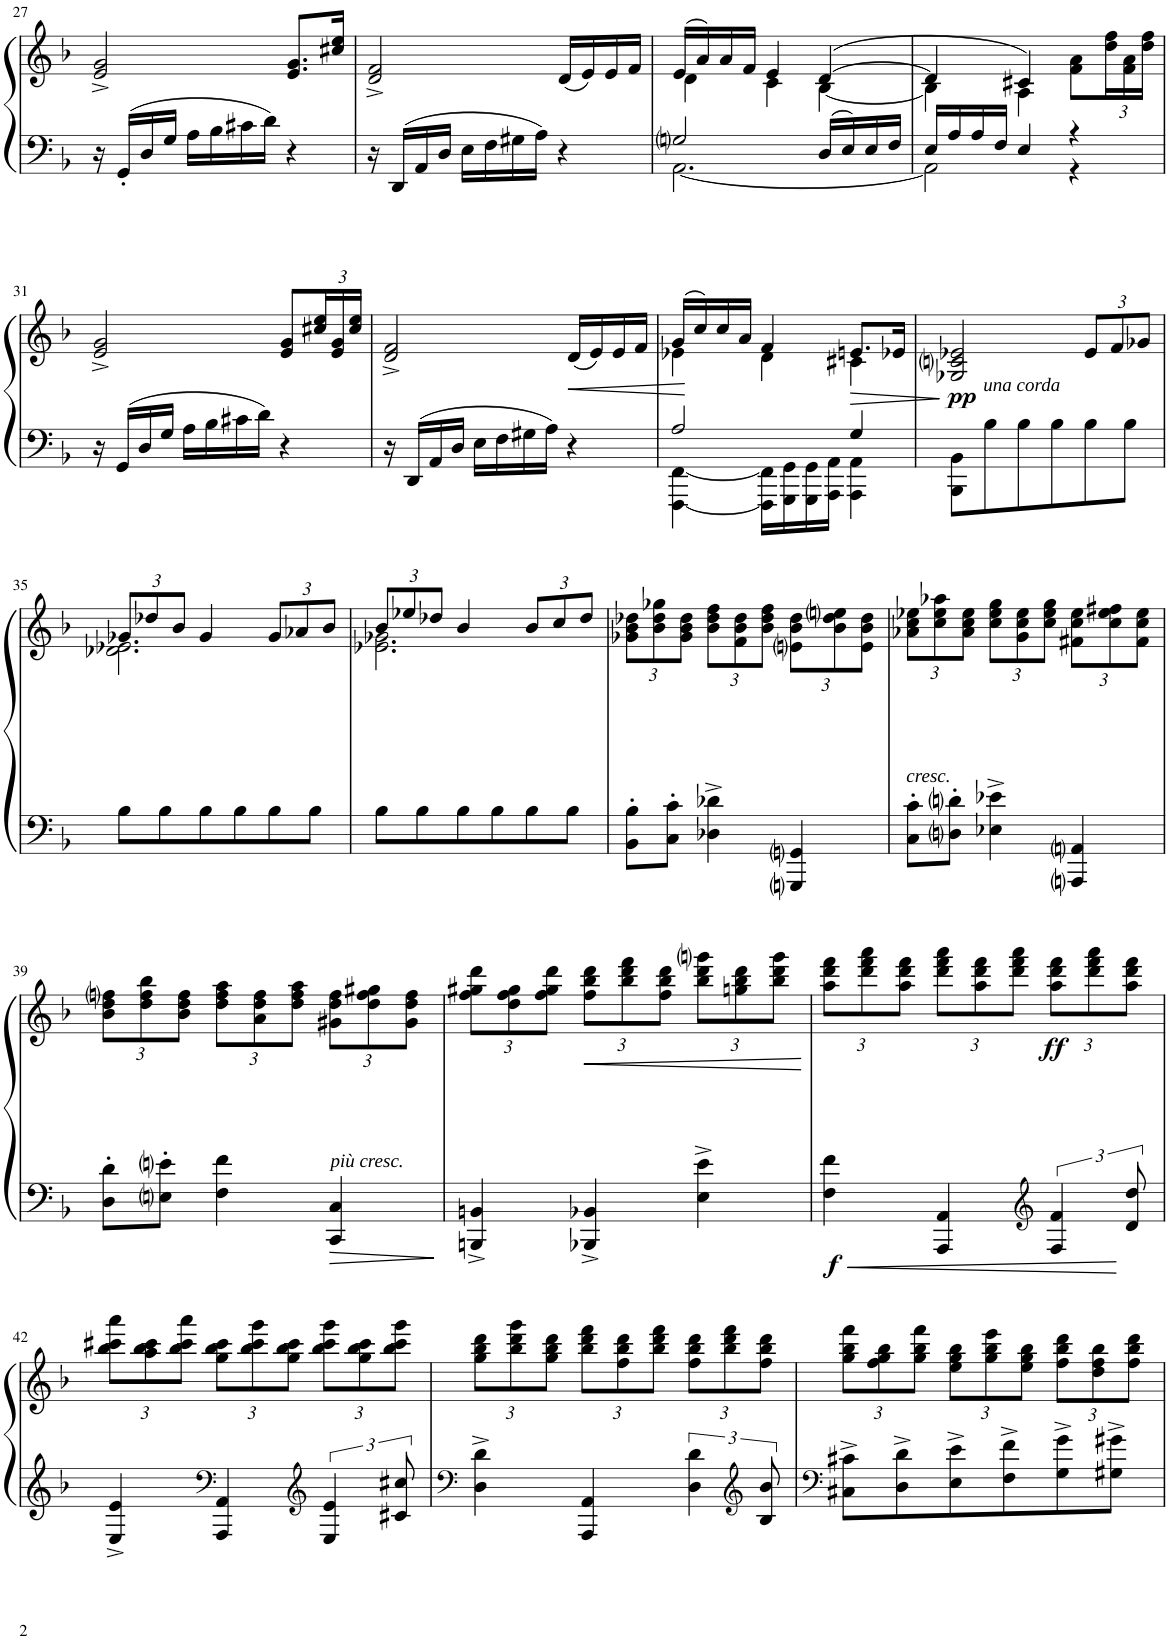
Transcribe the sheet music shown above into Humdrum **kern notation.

**kern	**kern	**dynam
*part1	*part1	*part1
*staff2	*staff1	*staff1/2
*I"Midi_1	*	*
!!LO:PB:g=z
*clefF4	*clefG2	*
*k[b-]	*k[b-]	*
*F:	*F:	*
*M3/4	*M3/4	*
=27	=27	=27
*^	*^	*
16r	2ryy	2e/^ 2g/^	2ryy	.
16GG'/LL	.	.	.	.
16D/	.	.	.	.
16G/JJ	.	.	.	.
16A\LL	.	.	.	.
16B-\	.	.	.	.
16c#X\	.	.	.	.
16d\JJ	.	.	.	.
4r	4ryy	8.e/ 8.g/L	4ryy	.
.	.	16cc#X/ 16ee/Jk	.	.
=28	=28	=28	=28	=28
16r	2ryy	2d/^ 2f/^	2ryy	.
16DD/LL	.	.	.	.
16AA/	.	.	.	.
16D/JJ	.	.	.	.
16E\LL	.	.	.	.
16F\	.	.	.	.
16G#X\	.	.	.	.
16A\JJ	.	.	.	.
4r	4ryy	(16d/LL	4ryy	.
.	.	16e/)	.	.
.	.	16e/	.	.
.	.	16f/JJ	.	.
=29	=29	=29	=29	=29
2Gni/	[2.AA\	(16e/LL	4d\	.
.	.	16a/)	.	.
.	.	16a/	.	.
.	.	16f/JJ	.	.
.	.	4e/	4c\	.
16D/LL	.	([4d/	[4B-\	.
16E/	.	.	.	.
16E/	.	.	.	.
16F/JJ	.	.	.	.
=30	=30	=30	=30	=30
16E/LL	2AA\]	4d/]	4B-\]	.
16A/	.	.	.	.
16A/	.	.	.	.
16F/JJ	.	.	.	.
4E/	.	4c#X/)	4A\	.
4r	4r	8f\ 8a\L	4ryy	.
*	*	*Xbrackettup	*	*
.	.	24dd\ 24ff\L	.	.
.	.	24f\ 24a\	.	.
.	.	24dd\ 24ff\JJ	.	.
!!LO:LB:g=z	!!
=31	=31	=31	=31	=31
16r	2ryy	2e/^ 2g/^	2ryy	.
16GG/LL	.	.	.	.
16D/	.	.	.	.
16G/JJ	.	.	.	.
16A\LL	.	.	.	.
16B-\	.	.	.	.
16c#X\	.	.	.	.
16d\JJ	.	.	.	.
4r	4ryy	8e/ 8g/L	4ryy	.
.	.	24cc#X/ 24ee/L	.	.
.	.	24e/ 24g/	.	.
.	.	24cc#/ 24ee/JJ	.	.
=32	=32	=32	=32	=32
16r	2ryy	2d/^ 2f/^	2ryy	.
16DD/LL	.	.	.	.
16AA/	.	.	.	.
16D/JJ	.	.	.	.
16E\LL	.	.	.	.
16F\	.	.	.	.
16G#X\	.	.	.	.
16A\JJ	.	.	.	.
!	!	!	!	!LO:HP:b
4r	4ryy	(16d/LL	4ryy	<
.	.	16e/)	.	.
.	.	16e/	.	.
.	.	16f/JJ	.	.
=33	=33	=33	=33	=33
2A/	[4FFF\ [4FF\	(16g/LL	4e-X\	.
.	.	16cc/)	.	[
.	.	16cc/	.	.
.	.	16a/JJ	.	.
.	16FFF\] 16FF\]LL	4f/	4d\	.
.	16GGG\ 16GG\	.	.	.
.	16GGG\ 16GG\	.	.	.
.	16AAA\ 16AA\JJ	.	.	.
!	!	!	!	!LO:HP:b
4G/	4AAA\ 4AA\	8.en/L	4c#X\	>
.	.	16e-X/Jk	.	.
*v	*v	*	*	*
*	*v	*v	*
.	.	]
=34	=34	=34
*^	*^	*
!	!	!	!	!LO:DY:b
8BBB-\ 8BB-\L	2ryy	2G-X/ 2cni/ 2e-X/	2ryy	pp
!LO:TX:a:i:t=una corda	!	!	!	!
8B-\	.	.	.	.
8B-\	.	.	.	.
8B-\	.	.	.	.
8B-\	4ryy	12e-/L	4ryy	.
.	.	12f/	.	.
8B-\J	.	.	.	.
.	.	12g-X/J	.	.
*v	*v	*	*	*
!!LO:LB:g=z	!!
=35	=35	=35	=35
8B-\L	12g-X/L	2.d-X\ 2.e-X\	.
.	12dd-X/	.	.
8B-\	.	.	.
.	12b-/J	.	.
8B-\	4g-/	.	.
8B-\	.	.	.
8B-\	12g-/L	.	.
.	12a-X/	.	.
8B-\J	.	.	.
.	12b-/J	.	.
=36	=36	=36	=36
8B-\L	12b-/L	2.e-X\ 2.g-X\	.
.	12ee-X/	.	.
8B-\	.	.	.
.	12dd-X/J	.	.
8B-\	4b-/	.	.
8B-\	.	.	.
8B-\	12b-/L	.	.
.	12cc/	.	.
8B-\J	.	.	.
.	12dd-/J	.	.
=37	=37	=37	=37
8BB-\' 8B-\'L	12g-X\ 12b-\ 12dd-X\L	2ryy	.
.	12b-\ 12dd-\ 12gg-X\	.	.
8C\' 8c\'J	.	.	.
.	12g-\ 12b-\ 12dd-\J	.	.
4D-X\^ 4d-X\^	12b-\ 12dd-\ 12ff\L	.	.
.	12f\ 12b-\ 12dd-\	.	.
.	12b-\ 12dd-\ 12ff\J	.	.
4GGGni/ 4GGni/	12eni\ 12b-\ 12dd-\L	4ryy	.
.	12b-\ 12dd-\ 12eeni\	.	.
.	12e\ 12b-\ 12dd-\J	.	.
=38	=38	=38	=38
!	!LO:TX:b:i:t=cresc.	!	!
8C\' 8c\'L	12a-X\ 12cc\ 12ee-X\L	2ryy	.
.	12cc\ 12ee-\ 12aa-X\	.	.
8Dni\' 8dni\'J	.	.	.
.	12a-\ 12cc\ 12ee-\J	.	.
4E-X\^ 4e-X\^	12cc\ 12ee-\ 12gg\L	.	.
.	12g\ 12cc\ 12ee-\	.	.
.	12cc\ 12ee-\ 12gg\J	.	.
4AAAni/ 4AAni/	12f#X\ 12cc\ 12ee-\L	4ryy	.
.	12cc\ 12ee-\ 12ff#X\	.	.
.	12f#\ 12cc\ 12ee-\J	.	.
*	*v	*v	*
!!LO:LB:g=z
=39	=39	=39
8D\' 8d\'L	12b-\ 12dd\ 12ffni\L	.
.	12dd\ 12ff\ 12bb-\	.
8Eni\' 8eni\'J	.	.
.	12b-\ 12dd\ 12ff\J	.
4F\ 4f\	12dd\ 12ff\ 12aa\L	.
.	12a\ 12dd\ 12ff\	.
.	12dd\ 12ff\ 12aa\J	.
!	!LO:TX:b:i:t=più cresc.	!
4CC/ 4C/	12g#X\ 12dd\ 12ff\L	.
.	12dd\ 12ff\ 12gg#X\	.
.	12g#\ 12dd\ 12ff\J	.
=40	=40	=40
4BBBn/^ 4BBn/^	12ff\ 12gg#X\ 12ddd\L	.
.	12dd\ 12ff\ 12gg#\	.
.	12ff\ 12gg#\ 12ddd\J	.
!	!	!LO:HP:b
4BBB-X/^ 4BB-X/^	12ff\ 12bb-\ 12ddd\L	<
.	12bb-\ 12ddd\ 12fff\	.
.	12ff\ 12bb-\ 12ddd\J	.
4E\^ 4e\^	12bb-\ 12ddd\ 12gggni\L	.
.	12ggn\ 12bb-\ 12ddd\	.
.	12bb-\ 12ddd\ 12ggg\J	.
.	.	[
=41	=41	=41
!	!	!LO:DY:b=2
4F\ 4f\	12aa\ 12ddd\ 12fff\L	f
.	12ddd\ 12fff\ 12aaa\	.
.	12aa\ 12ddd\ 12fff\J	.
4AAA/ 4AA/	12ddd\ 12fff\ 12aaa\L	.
.	12aa\ 12ddd\ 12fff\	.
.	12ddd\ 12fff\ 12aaa\J	.
*clefG2	*	*
!	!	!LO:DY:b
6F/ 6f/	12aa\ 12ddd\ 12fff\L	ff
.	12ddd\ 12fff\ 12aaa\	.
12d/ 12dd/	12aa\ 12ddd\ 12fff\J	.
!!LO:LB:g=z
=42	=42	=42
4E/^ 4e/^	12bb-\ 12ccc#X\ 12aaa\L	.
.	12aa\ 12bb-\ 12ccc#\	.
.	12bb-\ 12ccc#\ 12aaa\J	.
*clefF4	*	*
4AAA/ 4AA/	12gg\ 12bb-\ 12ccc#\L	.
.	12bb-\ 12ccc#\ 12ggg\	.
.	12gg\ 12bb-\ 12ccc#\J	.
*clefG2	*	*
6E/ 6e/	12bb-\ 12ccc#\ 12ggg\L	.
.	12gg\ 12bb-\ 12ccc#\	.
12c#X/ 12cc#X/	12bb-\ 12ccc#\ 12ggg\J	.
=43	=43	=43
*clefF4	*	*
4D\^ 4d\^	12gg\ 12bb-\ 12ddd\L	.
.	12bb-\ 12ddd\ 12ggg\	.
.	12gg\ 12bb-\ 12ddd\J	.
4AAA/ 4AA/	12bb-\ 12ddd\ 12fff\L	.
.	12ff\ 12bb-\ 12ddd\	.
.	12bb-\ 12ddd\ 12fff\J	.
6D\ 6d\	12ff\ 12bb-\ 12ddd\L	.
.	12bb-\ 12ddd\ 12fff\	.
*clefG2	*	*
12B-/ 12b-/	12ff\ 12bb-\ 12ddd\J	.
=44	=44	=44
*clefF4	*	*
8C#X\^ 8c#X\^L	12gg\ 12bb-\ 12fff\L	.
.	12ff\ 12gg\ 12bb-\	.
8D\^ 8d\^	.	.
.	12gg\ 12bb-\ 12fff\J	.
8E\^ 8e\^	12ee\ 12gg\ 12bb-\L	.
.	12gg\ 12bb-\ 12eee\	.
8F\^ 8f\^	.	.
.	12ee\ 12gg\ 12bb-\J	.
8G\^ 8g\^	12ff\ 12bb-\ 12ddd\L	.
.	12dd\ 12ff\ 12bb-\	.
8G#X\^ 8g#X\^J	.	.
.	12ff\ 12bb-\ 12ddd\J	.
=	=	=
*-	*-	*-
